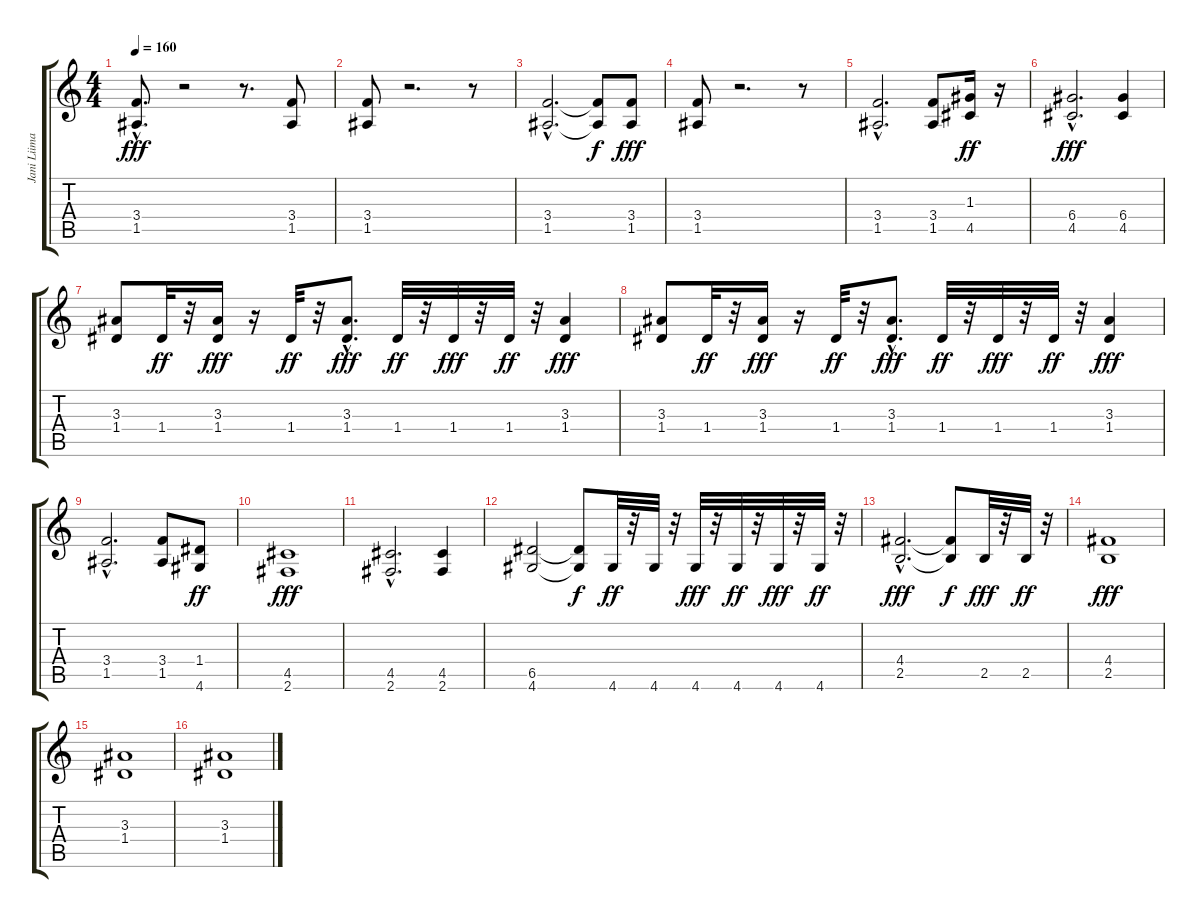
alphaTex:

\track ("Jani Liimatainen" "Jani Liima") {instrument overdrivenguitar}
\staff {score tabs}
\tuning (E4 B3 G3 D3 A2 E2) {hide}
\ts (4 4)
\tempo 160
\clef g2
\ks c
(3.4{hac} 1.5{hac}).8{d dy fff} r.2 r.8{d} (3.4 1.5).8 |
(3.4 1.5).8 r.2{d} r.8 |
(3.4{hac} 1.5{hac}).2{d} (3.4{t} 1.5{t}).8{dy f} (3.4 1.5).8{dy fff} |
(3.4 1.5).8 r.2{d} r.8 |
(3.4{hac} 1.5{hac}).2{d} (3.4 1.5).8 (1.3 4.5).16{dy ff} r.16 |
(6.4{hac} 4.5{hac}).2{d dy fff} (6.4 4.5).4 |
(3.3 1.4).8 1.4.32{dy ff} r.32 (3.3 1.4).16{dy fff} r.16 1.4.32{dy ff} r.32 (3.3{hac} 1.4{hac}).8{d dy fff} 1.4.32{dy ff} r.32 1.4.32{dy fff} r.32 1.4.32{dy ff} r.32 (3.3 1.4).4{dy fff} |
(3.3 1.4).8 1.4.32{dy ff} r.32 (3.3 1.4).16{dy fff} r.16 1.4.32{dy ff} r.32 (3.3{hac} 1.4{hac}).8{d dy fff} 1.4.32{dy ff} r.32 1.4.32{dy fff} r.32 1.4.32{dy ff} r.32 (3.3 1.4).4{dy fff} |
(3.4{hac} 1.5{hac}).2{d} (3.4 1.5).8 (1.4 4.6).8{dy ff} |
(4.5 2.6).1{dy fff} |
(4.5{hac} 2.6{hac}).2{d} (4.5 2.6).4 |
(6.5 4.6).2 (6.5{t} 4.6{t}).8{dy f} 4.6.32{dy ff} r.32 4.6.32 r.32 4.6.32{dy fff} r.32 4.6.32{dy ff} r.32 4.6.32{dy fff} r.32 4.6.32{dy ff} r.32 |
(4.4{hac} 2.5{hac}).2{d dy fff} (4.4{t} 2.5{t}).8{dy f} 2.5.32{dy fff} r.32 2.5.32{dy ff} r.32 |
(4.4 2.5).1{dy fff} |
(3.3 1.4).1 |
(3.3 1.4).1
